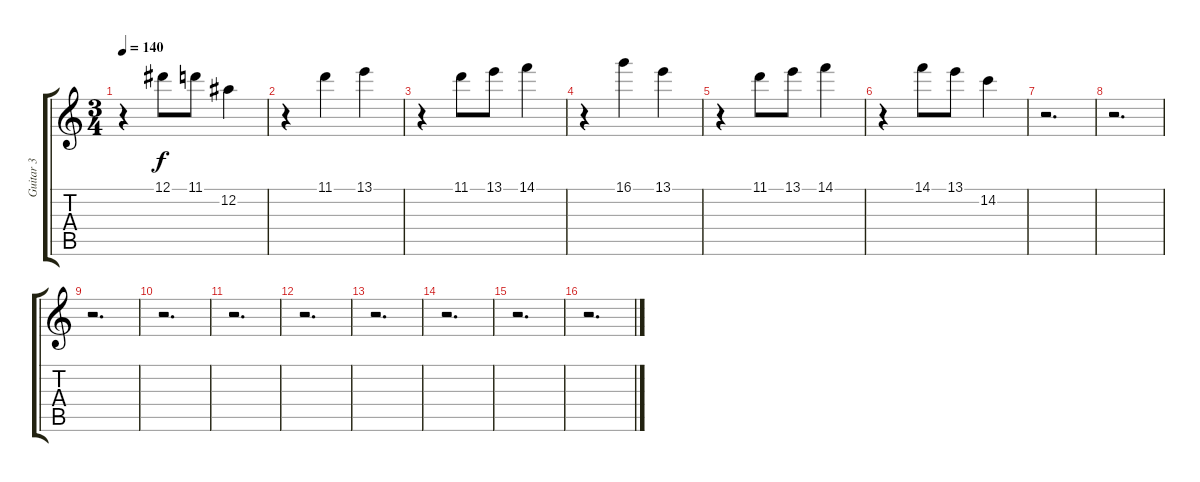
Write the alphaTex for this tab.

\track ("Guitar 3" "Guitar 3") {instrument distortionguitar}
\staff {score tabs}
\tuning (Eb4 Bb3 Gb3 Db3 Ab2 Eb2) {hide}
\ts (3 4)
\tempo 140
\clef g2
\ks c
r.4{dy f} 12.1.8 11.1.8 12.2.4 |
r.4 11.1.4 13.1.4 |
r.4 11.1.8 13.1.8 14.1.4 |
r.4 16.1.4 13.1.4 |
r.4 11.1.8 13.1.8 14.1.4 |
r.4 14.1.8 13.1.8 14.2.4 |
r.2{d} |
r.2{d} |
r.2{d} |
r.2{d} |
r.2{d} |
r.2{d} |
r.2{d} |
r.2{d} |
r.2{d} |
r.2{d}
